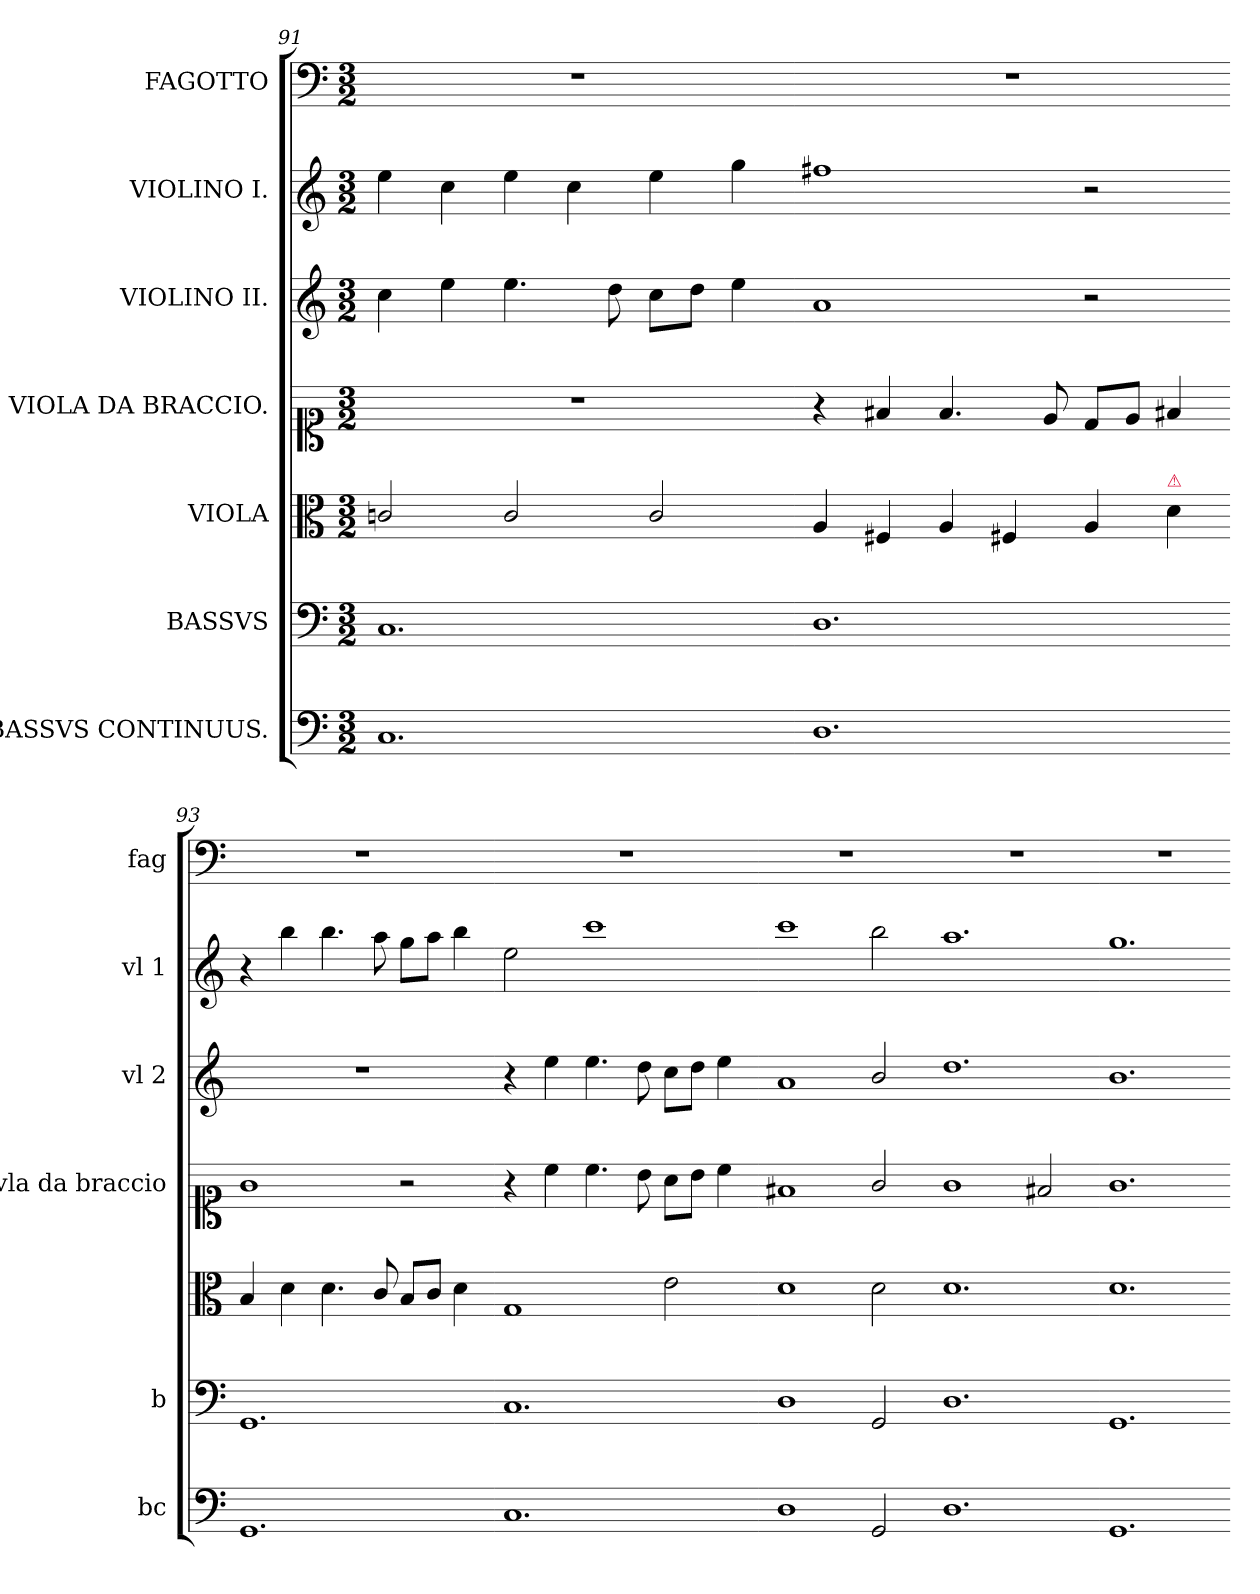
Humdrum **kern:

**kern	**kern	**kern	**kern	**kern	**kern	**kern
*part7	*part6	*part5	*part4	*part3	*part2	*part1
*staff7	*staff6	*staff5	*staff4	*staff3	*staff2	*staff1
*I"BASSVS CONTINUUS.	*I"BASSVS	*I"VIOLA	*I"VIOLA DA BRACCIO.	*I"VIOLINO II.	*I"VIOLINO I.	*I"FAGOTTO
*I'bc	*I'b	*	*I'vla da braccio	*I'vl 2	*I'vl 1	*I'fag
*clefF4	*clefF4	*clefC3	*clefC1	*clefG2	*clefG2	*clefF4
*k[]	*k[]	*k[]	*k[]	*k[]	*k[]	*k[]
*M3/2	*M3/2	*M3/2	*M3/2	*M3/2	*M3/2	*M3/2
=91	=91	=91	=91	=91	=91	=91
1.C	1.C	2cn/	1.r	4cc\	4ee\	1.r
.	.	.	.	4ee\	4cc\	.
.	.	2c/	.	4.ee\	4ee\	.
.	.	.	.	.	4cc\	.
.	.	.	.	8dd\	.	.
.	.	2c/	.	8cc\L	4ee\	.
.	.	.	.	8dd\J	.	.
.	.	.	.	4ee\	4gg\	.
=92-	=92-	=92-	=92-	=92-	=92-	=92-
1.D	1.D	4A/	4r	1a	1ff#X	1.r
.	.	4F#X/	4f#X/	.	.	.
.	.	4A/	4.f#/	.	.	.
.	.	4F#X/	.	.	.	.
.	.	.	8e/	.	.	.
.	.	4A/	8d/L	2r	2r	.
.	.	.	8e/J	.	.	.
!	!	!LO:TX:a:color=crimson:t=⚠	!	!	!	!
.	.	4d\	4f#X/	.	.	.
=93-	=93-	=93-	=93-	=93-	=93-	=93-
1.GG	1.GG	4B/	1g	1.r	4r	1.r
.	.	4d\	.	.	4bb\	.
.	.	4.d\	.	.	4.bb\	.
.	.	8c/	.	.	8aa\	.
.	.	8B/L	2r	.	8gg\L	.
.	.	8c/J	.	.	8aa\J	.
.	.	4d\	.	.	4bb\	.
=94-	=94-	=94-	=94-	=94-	=94-	=94-
1.C	1.C	1G	4r	4r	2ee\	1.r
.	.	.	4cc\	4ee\	.	.
.	.	.	4.cc\	4.ee\	1ccc	.
.	.	.	8b\	8dd\	.	.
.	.	2e\	8a\L	8cc\L	.	.
.	.	.	8b\J	8dd\J	.	.
.	.	.	4cc\	4ee\	.	.
=95-	=95-	=95-	=95-	=95-	=95-	=95-
1D	1D	1d	1f#X	1a	1ccc	1.r
2GG/	2GG/	2d\	2g/	2b/	2bb\	.
=96-	=96-	=96-	=96-	=96-	=96-	=96-
1.D	1.D	1.d	1g	1.dd	1.aa	1.r
.	.	.	2f#X/	.	.	.
=97-	=97-	=97-	=97-	=97-	=97-	=97-
1.GG	1.GG	1.d	1.g	1.b	1.gg	1.r
=-	=-	=-	=-	=-	=-	=-
*-	*-	*-	*-	*-	*-	*-
